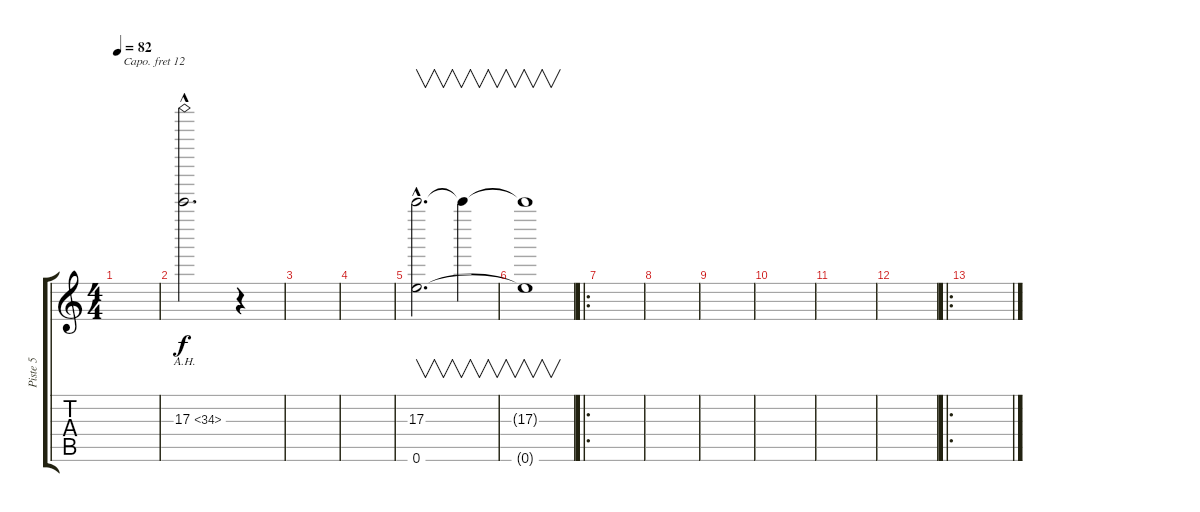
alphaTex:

\track ("Piste 5" "Piste 5") {instrument whistle}
\staff {score tabs}
\capo 12
\tuning (E6 B5 G5 D5 A4 E4) {hide}
\ts (4 4)
\tempo 82
\clef g2
\ks c
|
17.3{ah 17 hac}.2{d} r.4 |
|
|
(17.3{hac} 0.6{hac}).2{v d} 17.3{t}.4{v} |
(17.3{t} 0.6{t}).1{v} |
\ro
|
|
|
|
|
|
\ro
